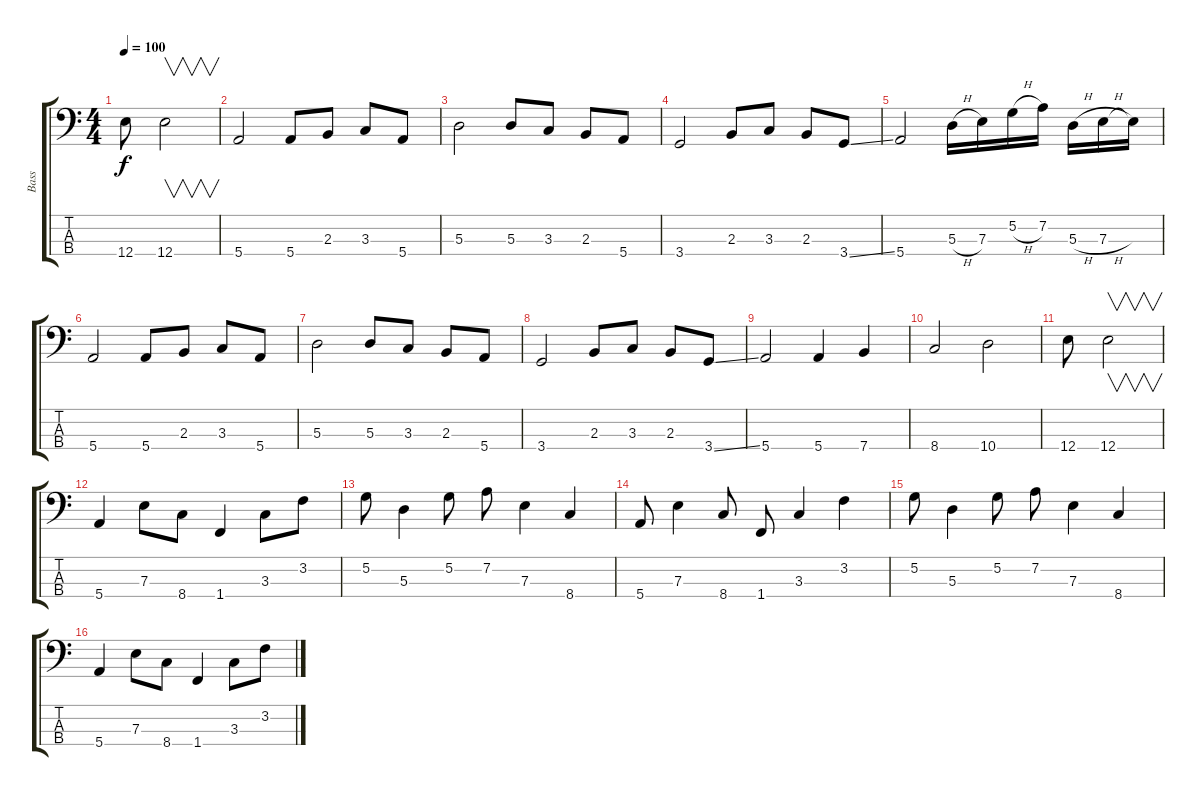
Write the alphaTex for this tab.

\track ("Bass" "Bass") {instrument electricbassfinger}
\staff {score tabs}
\tuning (G2 D2 A1 E1) {hide}
\ts (4 4)
\tempo 100
\clef f4
\ks c
12.4.8{dy f} 12.4.2{v} |
5.4.2 5.4.8 2.3.8 3.3.8 5.4.8 |
5.3.2 5.3.8 3.3.8 2.3.8 5.4.8 |
3.4.2 2.3.8 3.3.8 2.3.8 3.4{ss}.8 |
5.4.2 5.3{h}.16 7.3.16 5.2{h}.16 7.2.16 5.3{h}.16 7.3{h}.16 7.3{t}.16 |
5.4.2 5.4.8 2.3.8 3.3.8 5.4.8 |
5.3.2 5.3.8 3.3.8 2.3.8 5.4.8 |
3.4.2 2.3.8 3.3.8 2.3.8 3.4{ss}.8 |
5.4.2 5.4.4 7.4.4 |
8.4.2 10.4.2 |
12.4.8 12.4.2{v} |
5.4.4 7.3.8 8.4.8 1.4.4 3.3.8 3.2.8 |
5.2.8 5.3.4 5.2.8 7.2.8 7.3.4 8.4.4 |
5.4.8 7.3.4 8.4.8 1.4.8 3.3.4 3.2.4 |
5.2.8 5.3.4 5.2.8 7.2.8 7.3.4 8.4.4 |
5.4.4 7.3.8 8.4.8 1.4.4 3.3.8 3.2.8
